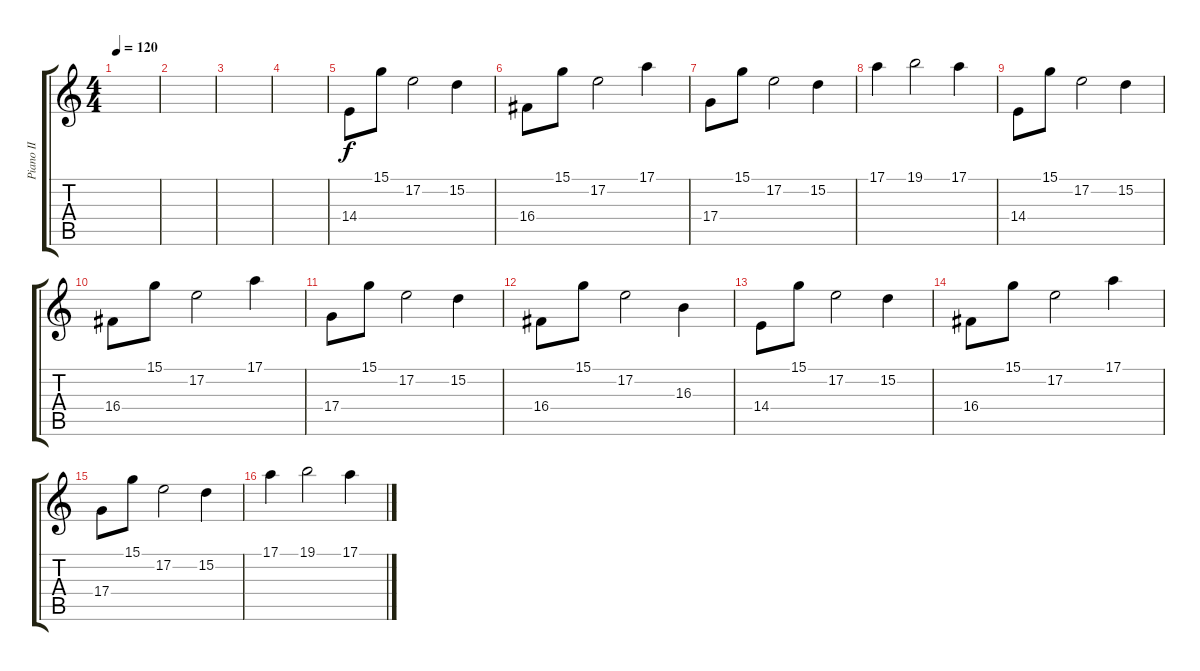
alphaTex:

\track ("Piano II" "Piano II") {instrument acousticgrandpiano}
\staff {score tabs}
\tuning (E4 B3 G3 D3 A2 E2) {hide}
\ts (4 4)
\tempo 120
\clef g2
\ks c
|
|
|
|
14.4.8 15.1.8 17.2.2 15.2.4 |
16.4.8 15.1.8 17.2.2 17.1.4 |
17.4.8 15.1.8 17.2.2 15.2.4 |
17.1.4 19.1.2 17.1.4 |
14.4.8 15.1.8 17.2.2 15.2.4 |
16.4.8 15.1.8 17.2.2 17.1.4 |
17.4.8 15.1.8 17.2.2 15.2.4 |
16.4.8 15.1.8 17.2.2 16.3.4 |
14.4.8 15.1.8 17.2.2 15.2.4 |
16.4.8 15.1.8 17.2.2 17.1.4 |
17.4.8 15.1.8 17.2.2 15.2.4 |
17.1.4 19.1.2 17.1.4
